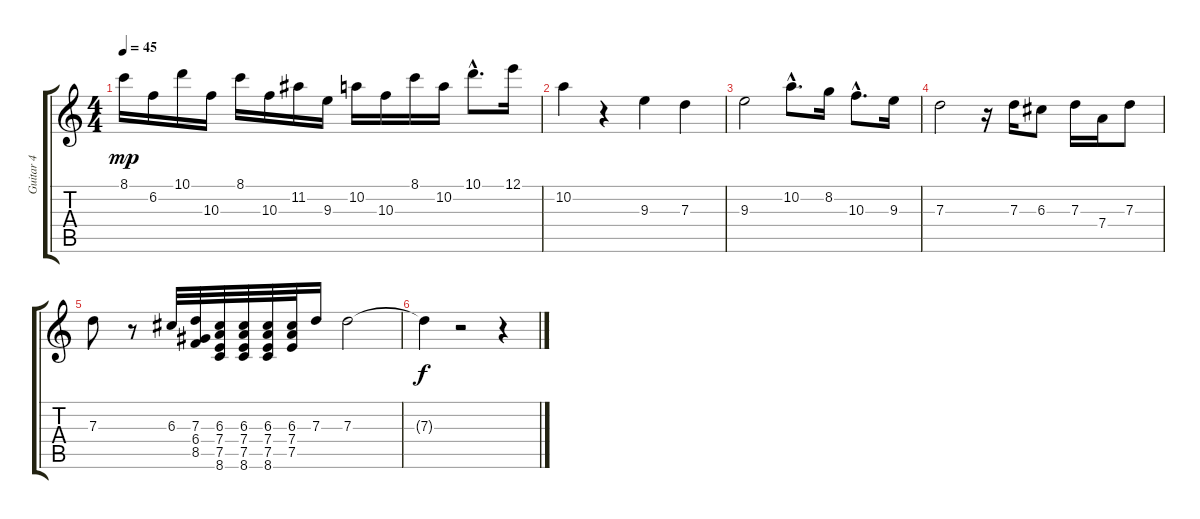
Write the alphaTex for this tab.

\track ("Guitar 4" "Guitar 4") {instrument acousticguitarnylon}
\staff {score tabs}
\tuning (E4 B3 G3 D3 A2 E2) {hide}
\ts (4 4)
\tempo 45
\clef g2
\ks c
8.1.16{dy mp} 6.2.16 10.1.16 10.3.16 8.1.16 10.3.16 11.2.16 9.3.16 10.2.16 10.3.16 8.1.16 10.2.16 10.1{hac}.8{d} 12.1.16 |
10.2.4 r.4 9.3.4 7.3.4 |
9.3.2 10.2{hac}.8{d} 8.2.16 10.3{hac}.8{d} 9.3.16 |
7.3.2 r.16 7.3.16 6.3.8 7.3.16 7.4.16 7.3.8 |
7.3.8 r.8 6.3.32 (7.3 6.4 8.5).32 (6.3 7.4 7.5 8.6).32 (6.3 7.4 7.5 8.6).32 (6.3 7.4 7.5 8.6).32 (6.3 7.4 7.5).32 7.3.16 7.3.2 |
7.3{t}.4{dy f} r.2 r.4
